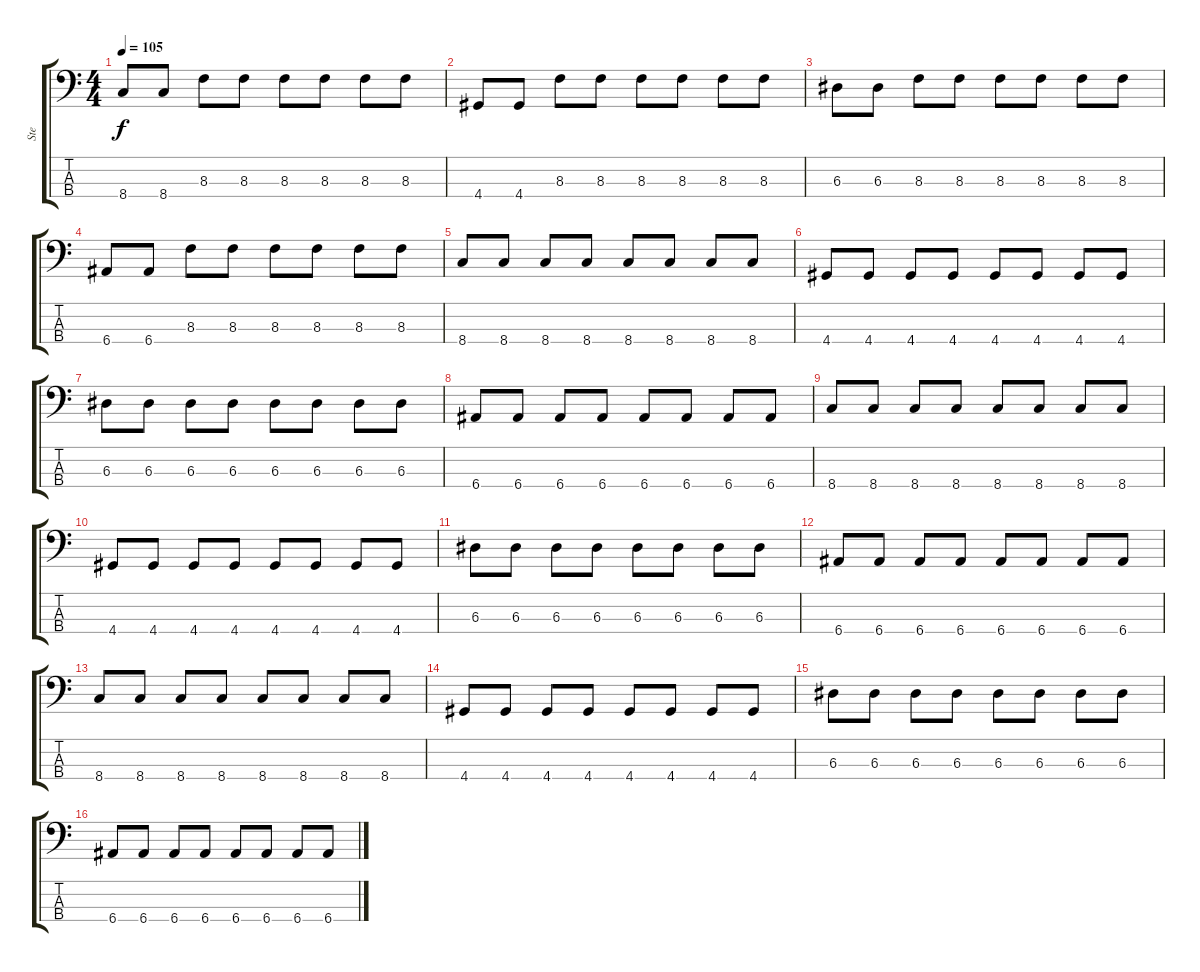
\track ("Ste" "Ste") {instrument electricbassfinger}
\staff {score tabs}
\tuning (G2 D2 A1 E1) {hide}
\ts (4 4)
\tempo 105
\clef f4
\ks c
8.4.8{dy f} 8.4.8 8.3.8 8.3.8 8.3.8 8.3.8 8.3.8 8.3.8 |
4.4.8 4.4.8 8.3.8 8.3.8 8.3.8 8.3.8 8.3.8 8.3.8 |
6.3.8 6.3.8 8.3.8 8.3.8 8.3.8 8.3.8 8.3.8 8.3.8 |
6.4.8 6.4.8 8.3.8 8.3.8 8.3.8 8.3.8 8.3.8 8.3.8 |
8.4.8 8.4.8 8.4.8 8.4.8 8.4.8 8.4.8 8.4.8 8.4.8 |
4.4.8 4.4.8 4.4.8 4.4.8 4.4.8 4.4.8 4.4.8 4.4.8 |
6.3.8 6.3.8 6.3.8 6.3.8 6.3.8 6.3.8 6.3.8 6.3.8 |
6.4.8 6.4.8 6.4.8 6.4.8 6.4.8 6.4.8 6.4.8 6.4.8 |
8.4.8 8.4.8 8.4.8 8.4.8 8.4.8 8.4.8 8.4.8 8.4.8 |
4.4.8 4.4.8 4.4.8 4.4.8 4.4.8 4.4.8 4.4.8 4.4.8 |
6.3.8 6.3.8 6.3.8 6.3.8 6.3.8 6.3.8 6.3.8 6.3.8 |
6.4.8 6.4.8 6.4.8 6.4.8 6.4.8 6.4.8 6.4.8 6.4.8 |
8.4.8 8.4.8 8.4.8 8.4.8 8.4.8 8.4.8 8.4.8 8.4.8 |
4.4.8 4.4.8 4.4.8 4.4.8 4.4.8 4.4.8 4.4.8 4.4.8 |
6.3.8 6.3.8 6.3.8 6.3.8 6.3.8 6.3.8 6.3.8 6.3.8 |
6.4.8 6.4.8 6.4.8 6.4.8 6.4.8 6.4.8 6.4.8 6.4.8
